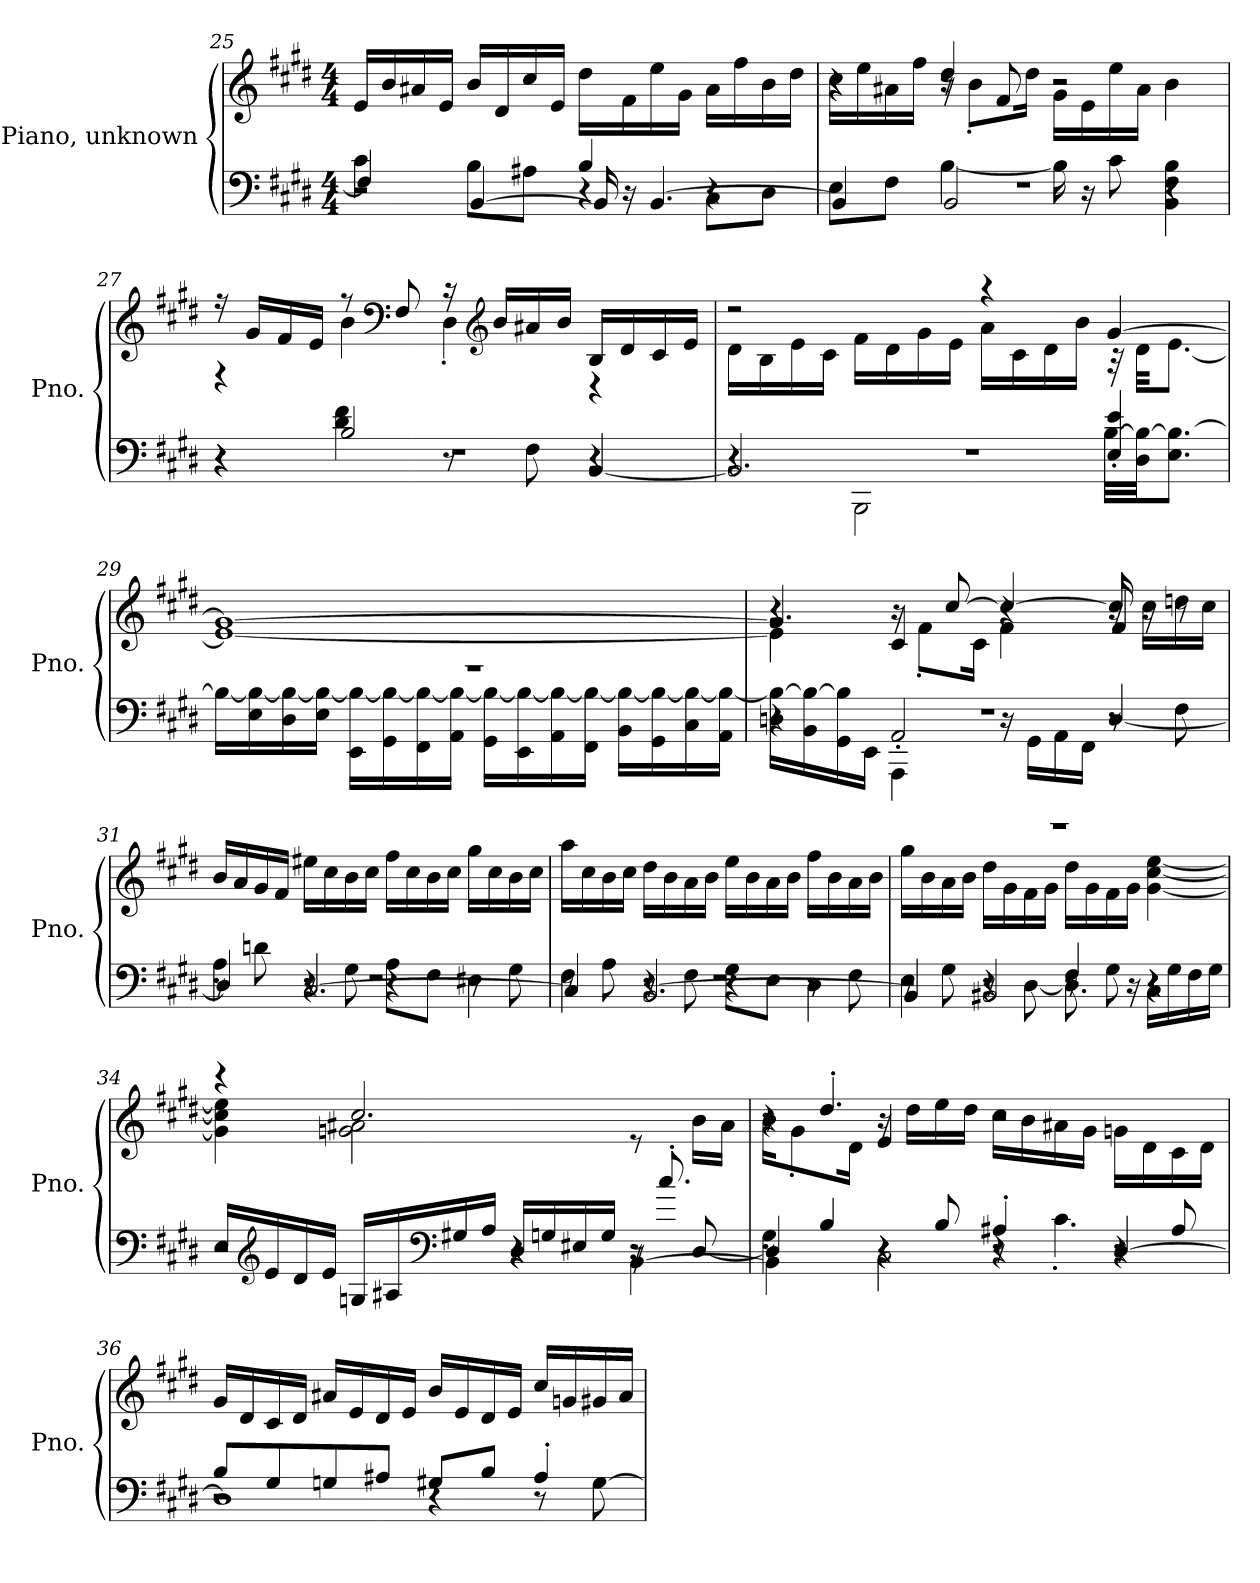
**kern	**kern
*part1	*part1
*staff2	*staff1
*I"Piano, unknown	*
*I'Pno.	*
!!LO:PB:g=z
*clefF4	*clefG2
*k[f#c#g#d#]	*k[f#c#g#d#]
*M4/4	*M4/4
=25	=25
*^	*
*	*^	*
2r	4c#\	4F#/]	16e/LL
.	.	.	16b/
.	.	.	16a#X/
.	.	.	16e/JJ
.	8B\L	[4BB/	16b/LL
.	.	.	16d#/
.	8A#X\J	.	16cc#/
.	.	.	16e/JJ
4B/	4r	16BB/]	16dd#\LL
.	.	16r	16f#\
.	.	[4.BB/	16ee\
.	.	.	16g#\JJ
4r	8C#\L	.	16a#\LL
.	.	.	16ff#\
.	8D#\J	.	16b\
.	.	.	16dd#\JJ
=26	=26	=26	=26
*	*	*	*^
*	*	*	*	*^
1r	8E\L	4BB/]	4r	16cc#\LL	4r
.	.	.	.	16ee\	.
.	8F#\J	.	.	16a#X\	.
.	.	.	.	16ff#\JJ	.
.	[4B\	2BB/	4dd#/	16r	8r
.	.	.	.	8b'\L	.
.	.	.	.	.	8f#/
.	.	.	.	16dd#\Jk	.
.	16B\]	.	2r	16g#\LL	2r
.	16r	.	.	16e\	.
.	8c#\	.	.	16ee\	.
.	.	.	.	16a#\JJ	.
.	4BB\ 4F#\ 4B\	4r	.	4b\	.
*	*	*	*	*v	*v
!!LO:LB:g=z
=27	=27	=27	=27	=27
1r	4r	4r	16r	4r
.	.	.	16g#/LL	.
.	.	.	16f#/	.
.	.	.	16e/JJ	.
.	2B/	4d#\ 4f#\	8r	4b\
*	*	*	*clefF4	*
.	.	.	8F#/	.
.	.	8r	16r	4D#'\
*	*	*	*clefG2	*
.	.	.	16b/LL	.
.	.	8F#\	16a#X/	.
.	.	.	16b/JJ	.
.	[4BB/	4r	16B/LL	4r
.	.	.	16d#/	.
.	.	.	16c#/	.
.	.	.	16e/JJ	.
=28	=28	=28	=28	=28
1r	2.BB/]	4r	2r	16d#\LL
.	.	.	.	16B\
.	.	.	.	16e\
.	.	.	.	16c#\JJ
.	.	2BBB\	.	16f#\LL
.	.	.	.	16d#\
.	.	.	.	16g#\
.	.	.	.	16e\JJ
.	.	.	4r	16a\LL
.	.	.	.	16c#\
.	.	.	.	16d#\
.	.	.	.	16b\JJ
.	4E/' 4e/'	[32B\LLL	[4g#/	32r
.	.	32D#\ 32B\_JJ	.	32d#\KKL
.	.	8.E\ 8.B\_J	.	[8.e\J
*	*v	*v	*	*
!!LO:LB:g=z	!!
=29	=29	=29	=29
1r	16B\LL_	1g#_	1e_
.	16E\ 16B\_	.	.
.	16D#\ 16B\_	.	.
.	16E\ 16B\_JJ	.	.
.	16EE\ 16B\_LL	.	.
.	16GG#\ 16B\_	.	.
.	16FF#\ 16B\_	.	.
.	16AA\ 16B\_JJ	.	.
.	16GG#\ 16B\_LL	.	.
.	16EE\ 16B\_	.	.
.	16AA\ 16B\_	.	.
.	16FF#\ 16B\_JJ	.	.
.	16BB\ 16B\_LL	.	.
.	16GG#\ 16B\_	.	.
.	16C#\ 16B\_	.	.
.	16AA\ 16B\_JJ	.	.
!!LO:LB:g=z
=30	=30	=30	=30
*	*^	*	*^
1r	4r	16Dn\ 16B\_LL	4.g#/]	4e\]	4r
.	.	16BB\ 16B\_	.	.	.
.	.	16GG#\ 16B\]	.	.	.
.	.	16EE\JJ	.	.	.
.	2AA'/	4AAA\	.	16r	4c#/
.	.	.	.	8f#'\L	.
.	.	.	[8cc#/	.	.
.	.	.	.	16c#\Jk	.
.	.	16r	4cc#/_	4f#\	4r
.	.	16GG#\LL	.	.	.
.	.	16AA\	.	.	.
.	.	16FF#\JJ	.	.	.
.	[4D/	8r	16cc#/]	16r	4f#/
.	.	.	16r	16cc#\LL	.
.	.	8F#\	8r	16ddn\	.
.	.	.	.	16cc#\JJ	.
*	*	*	*v	*v	*v
=31	=31	=31	=31
*	*	*^	*
1r	4A\	4D/]	8r	16b/LL
.	.	.	.	16a/
.	.	.	8dn\	16g#/
.	.	.	.	16f#/JJ
.	4r	[2.C#/	8r	16ee#X\LL
.	.	.	.	16cc#\
.	.	.	8G#\	16b\
.	.	.	.	16cc#\JJ
.	4r	.	8A\L	16ff#\LL
.	.	.	.	16cc#\
.	.	.	8F#\J	16b\
.	.	.	.	16cc#\JJ
.	4E#X\	.	8r	16gg#\LL
.	.	.	.	16cc#\
.	.	.	8G#\	16b\
.	.	.	.	16cc#\JJ
!!LO:LB:g=z
=32	=32	=32	=32	=32
1r	4F#\	4C#/]	8r	16aa\LL
.	.	.	.	16cc#\
.	.	.	8A\	16b\
.	.	.	.	16cc#\JJ
.	4r	[2.BB/	8r	16dd#\LL
.	.	.	.	16b\
.	.	.	8F#\	16a\
.	.	.	.	16b\JJ
.	4r	.	8G#\L	16ee\LL
.	.	.	.	16b\
.	.	.	8E\J	16a\
.	.	.	.	16b\JJ
.	4D#\	.	8r	16ff#\LL
.	.	.	.	16b\
.	.	.	8F#\	16a\
.	.	.	.	16b\JJ
=33	=33	=33	=33	=33
*	*	*	*	*^
2r	4E\	4BB/]	8r	1r	16gg#\LL
.	.	.	.	.	16b\
.	.	.	8G#\	.	16a\
.	.	.	.	.	16b\JJ
.	8r	2BB#X/	4r	.	16dd#\LL
.	.	.	.	.	16g#\
.	[8D#\	.	.	.	16f#\
.	.	.	.	.	16g#\JJ
4F#/	8.D#\]	.	8r	.	16dd#\LL
.	.	.	.	.	16g#\
.	.	.	8G#\	.	16f#\
.	16r	.	.	.	16g#\JJ
4r	4r	4r	16C#\LL	.	[4g#\ [4cc#\ [4ee\
.	.	.	16G#\	.	.
.	.	.	16F#\	.	.
.	.	.	16G#\JJ	.	.
*	*	*v	*v	*	*
!!LO:LB:g=z	!!
=34	=34	=34	=34	=34
16E/LL	2r	2r	4r	4g#\] 4cc#\] 4ee\]
*clefG2	*	*	*	*
16e/	.	.	.	.
16d#/	.	.	.	.
16e/JJ	.	.	.	.
16Gn/LL	.	.	2.cc#/	2gn\ 2a#X\
16A#X/	.	.	.	.
*clefF4	*	*	*	*
16G#X/	.	.	.	.
16A#/JJ	.	.	.	.
16D#/LL	4r	4r	.	.
16Gn/	.	.	.	.
16E#X/	.	.	.	.
16G/JJ	.	.	.	.
16r	8r	[4BB\	.	8r
8.cc#'/	.	.	.	.
.	[8D#/	.	.	16b\LL
.	.	.	.	16a#\JJ
=35	=35	=35	=35	=35
*	*	*^	*	*^
8r	4G#\	4D#/]	4BB\]	8r	16b\KL	4r
.	.	.	.	.	8g#'\	.
4B/	.	.	.	4.dd#'/	.	.
.	.	.	.	.	16d#\Jk	.
.	4r	4r	2C#\	.	16r	4e/
.	.	.	.	.	16dd#\LL	.
8B/	.	.	.	.	16ee\	.
.	.	.	.	.	16dd#\JJ	.
4A#X'/	8r	4r	.	2r	16cc#\LL	2r
.	.	.	.	.	16b\	.
.	4.c#'\	.	.	.	16a#X\	.
.	.	.	.	.	16g#\JJ	.
8r	.	[4D#/	4r	.	16gn\LL	.
.	.	.	.	.	16d#\	.
8A#/	.	.	.	.	16c#\	.
.	.	.	.	.	16d#\JJ	.
*	*	*v	*v	*	*	*
*	*	*	*v	*v	*v
!!LO:PB:g=z
=36	=36	=36	=36
8B/L	1D#]	2r	16g#/LL
.	.	.	16d#/
8G#/	.	.	16c#/
.	.	.	16d#/JJ
8Gn/	.	.	16a#X/LL
.	.	.	16e/
8A#X/J	.	.	16d#/
.	.	.	16e/JJ
8G#X/L	.	4r	16b/LL
.	.	.	16e/
8B/J	.	.	16d#/
.	.	.	16e/JJ
4A#'/	.	8r	16cc#/LL
.	.	.	16gn/
.	.	[8G#\	16g#X/
.	.	.	16a#/JJ
*v	*v	*v	*
=	=
*-	*-
